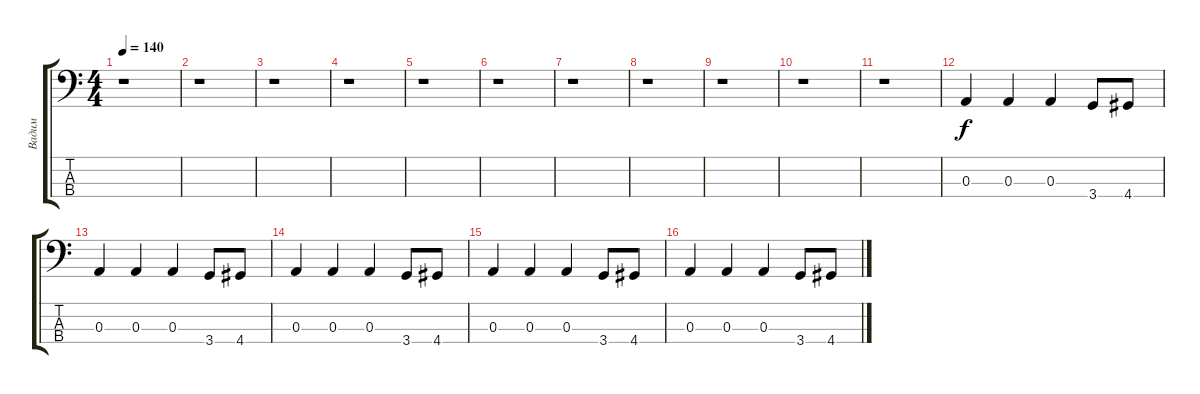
\track ("Вадим" "Вадим") {instrument synthbass2}
\staff {score tabs}
\tuning (G2 D2 A1 E1) {hide}
\ts (4 4)
\tempo 140
\clef f4
\ks c
r.1{dy f} |
r.1 |
r.1 |
r.1 |
r.1 |
r.1 |
r.1 |
r.1 |
r.1 |
r.1 |
r.1 |
0.3.4 0.3.4 0.3.4 3.4.8 4.4.8 |
0.3.4 0.3.4 0.3.4 3.4.8 4.4.8 |
0.3.4 0.3.4 0.3.4 3.4.8 4.4.8 |
0.3.4 0.3.4 0.3.4 3.4.8 4.4.8 |
0.3.4 0.3.4 0.3.4 3.4.8 4.4.8
